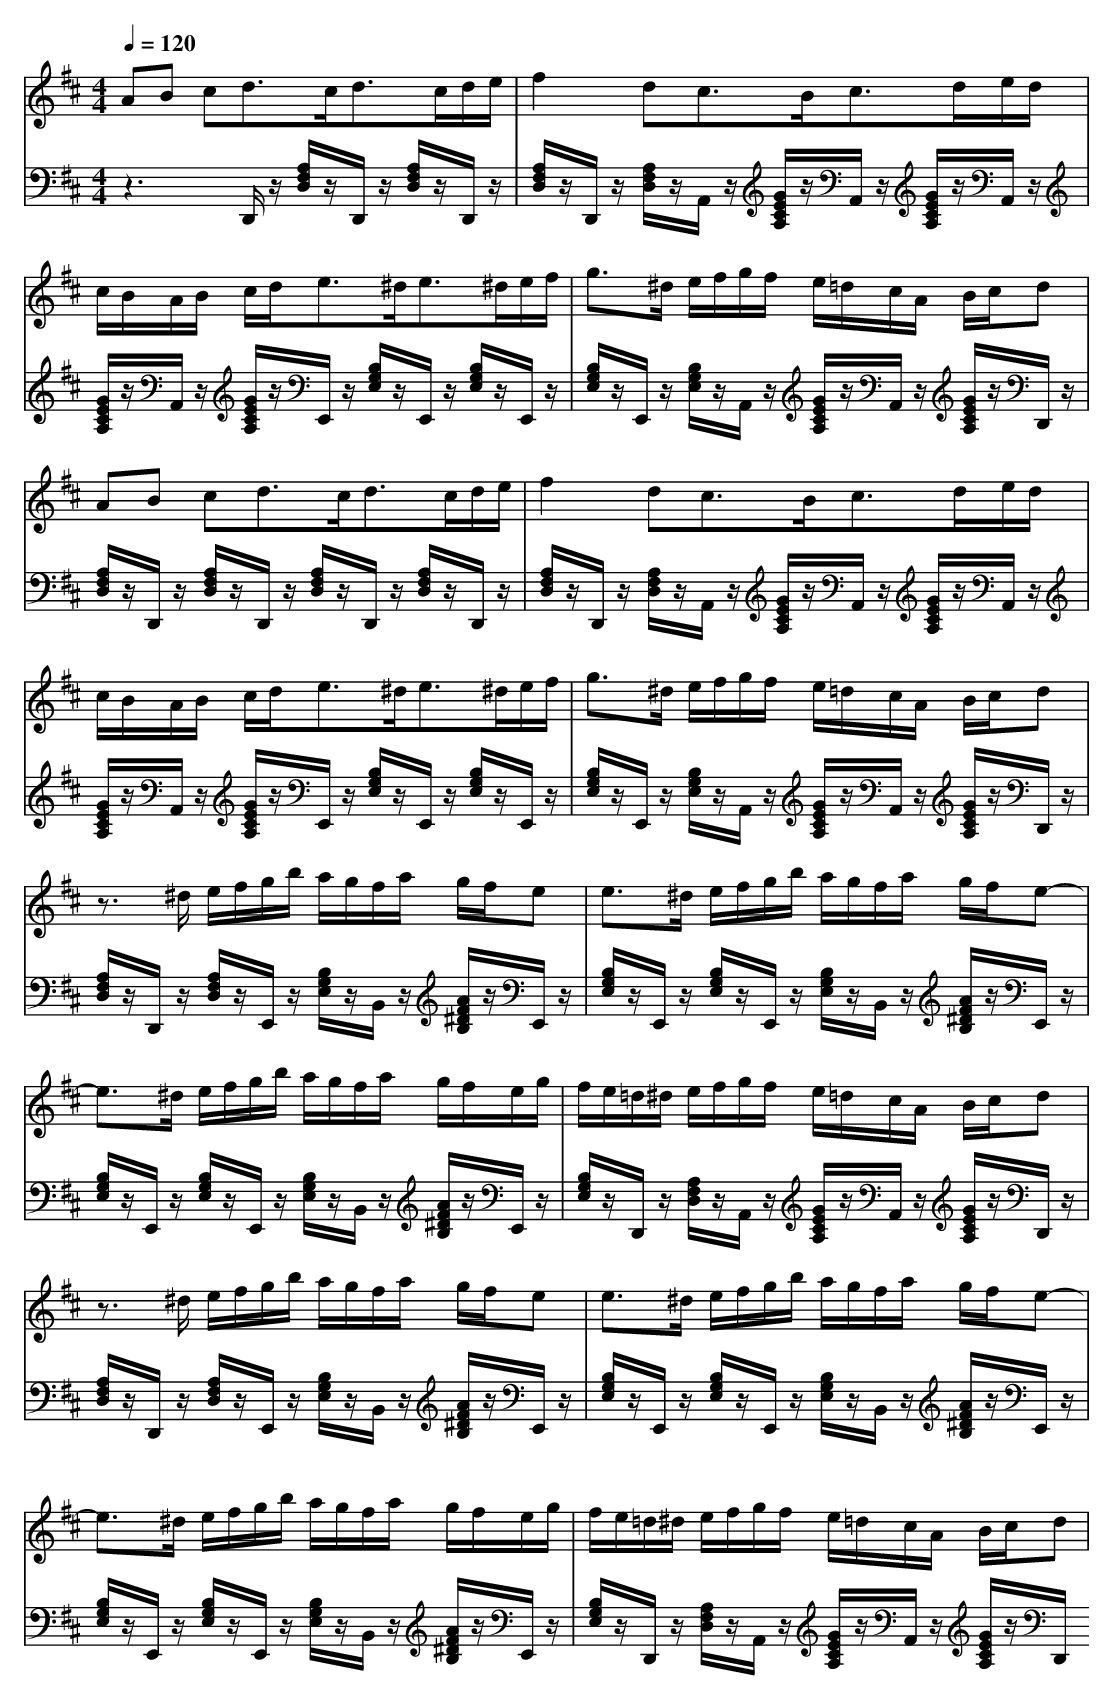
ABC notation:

X:1
T:
M: 4/4
L: 1/8
Q:1/4=120
K:D % 2 sharps
V:1
AB cd3/2c<dc/2d/2e/2|f2 dc3/2B<cd/2e/2d/2|c/2B/2A/2B/2 c/2d<e^d<e^d/2e/2f/2|g3/2^d/2 e/2f/2g/2f/2 e/2=d/2c/2A/2 B/2c/2d|
AB cd3/2c<dc/2d/2e/2|f2 dc3/2B<cd/2e/2d/2|c/2B/2A/2B/2 c/2d<e^d<e^d/2e/2f/2|g3/2^d/2 e/2f/2g/2f/2 e/2=d/2c/2A/2 B/2c/2d|
z3/2^d/2 e/2f/2g/2b/2 a/2g/2f/2a/2 g/2f/2e|e3/2^d/2 e/2f/2g/2b/2 a/2g/2f/2a/2 g/2f/2e-|e3/2^d/2 e/2f/2g/2b/2 a/2g/2f/2a/2 g/2f/2e/2g/2|f/2e/2=d/2^d/2 e/2f/2g/2f/2 e/2=d/2c/2A/2 B/2c/2d|
z3/2^d/2 e/2f/2g/2b/2 a/2g/2f/2a/2 g/2f/2e|e3/2^d/2 e/2f/2g/2b/2 a/2g/2f/2a/2 g/2f/2e-|e3/2^d/2 e/2f/2g/2b/2 a/2g/2f/2a/2 g/2f/2e/2g/2|f/2e/2=d/2^d/2 e/2f/2g/2f/2 e/2=d/2c/2A/2 B/2c/2d|
V:2
z3D,,/2z/2 [A,/2F,/2D,/2]z/2D,,/2z/2 [A,/2F,/2D,/2]z/2D,,/2z/2|[A,/2F,/2D,/2]z/2D,,/2z/2 [A,/2F,/2D,/2]z/2A,,/2z/2 [G/2E/2C/2A,/2]z/2A,,/2z/2 [G/2E/2C/2A,/2]z/2A,,/2z/2|[G/2E/2C/2A,/2]z/2A,,/2z/2 [G/2E/2C/2A,/2]z/2E,,/2z/2 [B,/2G,/2E,/2]z/2E,,/2z/2 [B,/2G,/2E,/2]z/2E,,/2z/2|[B,/2G,/2E,/2]z/2E,,/2z/2 [B,/2G,/2E,/2]z/2A,,/2z/2 [G/2E/2C/2A,/2]z/2A,,/2z/2 [G/2E/2C/2A,/2]z/2D,,/2z/2|
[A,/2F,/2D,/2]z/2D,,/2z/2 [A,/2F,/2D,/2]z/2D,,/2z/2 [A,/2F,/2D,/2]z/2D,,/2z/2 [A,/2F,/2D,/2]z/2D,,/2z/2|[A,/2F,/2D,/2]z/2D,,/2z/2 [A,/2F,/2D,/2]z/2A,,/2z/2 [G/2E/2C/2A,/2]z/2A,,/2z/2 [G/2E/2C/2A,/2]z/2A,,/2z/2|[G/2E/2C/2A,/2]z/2A,,/2z/2 [G/2E/2C/2A,/2]z/2E,,/2z/2 [B,/2G,/2E,/2]z/2E,,/2z/2 [B,/2G,/2E,/2]z/2E,,/2z/2|[B,/2G,/2E,/2]z/2E,,/2z/2 [B,/2G,/2E,/2]z/2A,,/2z/2 [G/2E/2C/2A,/2]z/2A,,/2z/2 [G/2E/2C/2A,/2]z/2D,,/2z/2|
[A,/2F,/2D,/2]z/2D,,/2z/2 [A,/2F,/2D,/2]z/2E,,/2z/2 [B,/2G,/2E,/2]z/2B,,/2z/2 [A/2F/2^D/2B,/2]z/2E,,/2z/2|[B,/2G,/2E,/2]z/2E,,/2z/2 [B,/2G,/2E,/2]z/2E,,/2z/2 [B,/2G,/2E,/2]z/2B,,/2z/2 [A/2F/2^D/2B,/2]z/2E,,/2z/2|[B,/2G,/2E,/2]z/2E,,/2z/2 [B,/2G,/2E,/2]z/2E,,/2z/2 [B,/2G,/2E,/2]z/2B,,/2z/2 [A/2F/2^D/2B,/2]z/2E,,/2z/2|[B,/2G,/2E,/2]z/2D,,/2z/2 [A,/2F,/2D,/2]z/2A,,/2z/2 [G/2E/2C/2A,/2]z/2A,,/2z/2 [G/2E/2C/2A,/2]z/2D,,/2z/2|
[A,/2F,/2D,/2]z/2D,,/2z/2 [A,/2F,/2D,/2]z/2E,,/2z/2 [B,/2G,/2E,/2]z/2B,,/2z/2 [A/2F/2^D/2B,/2]z/2E,,/2z/2|[B,/2G,/2E,/2]z/2E,,/2z/2 [B,/2G,/2E,/2]z/2E,,/2z/2 [B,/2G,/2E,/2]z/2B,,/2z/2 [A/2F/2^D/2B,/2]z/2E,,/2z/2|[B,/2G,/2E,/2]z/2E,,/2z/2 [B,/2G,/2E,/2]z/2E,,/2z/2 [B,/2G,/2E,/2]z/2B,,/2z/2 [A/2F/2^D/2B,/2]z/2E,,/2z/2|[B,/2G,/2E,/2]z/2D,,/2z/2 [A,/2F,/2D,/2]z/2A,,/2z/2 [G/2E/2C/2A,/2]z/2A,,/2z/2 [G/2E/2C/2A,/2]z/2D,,/2
